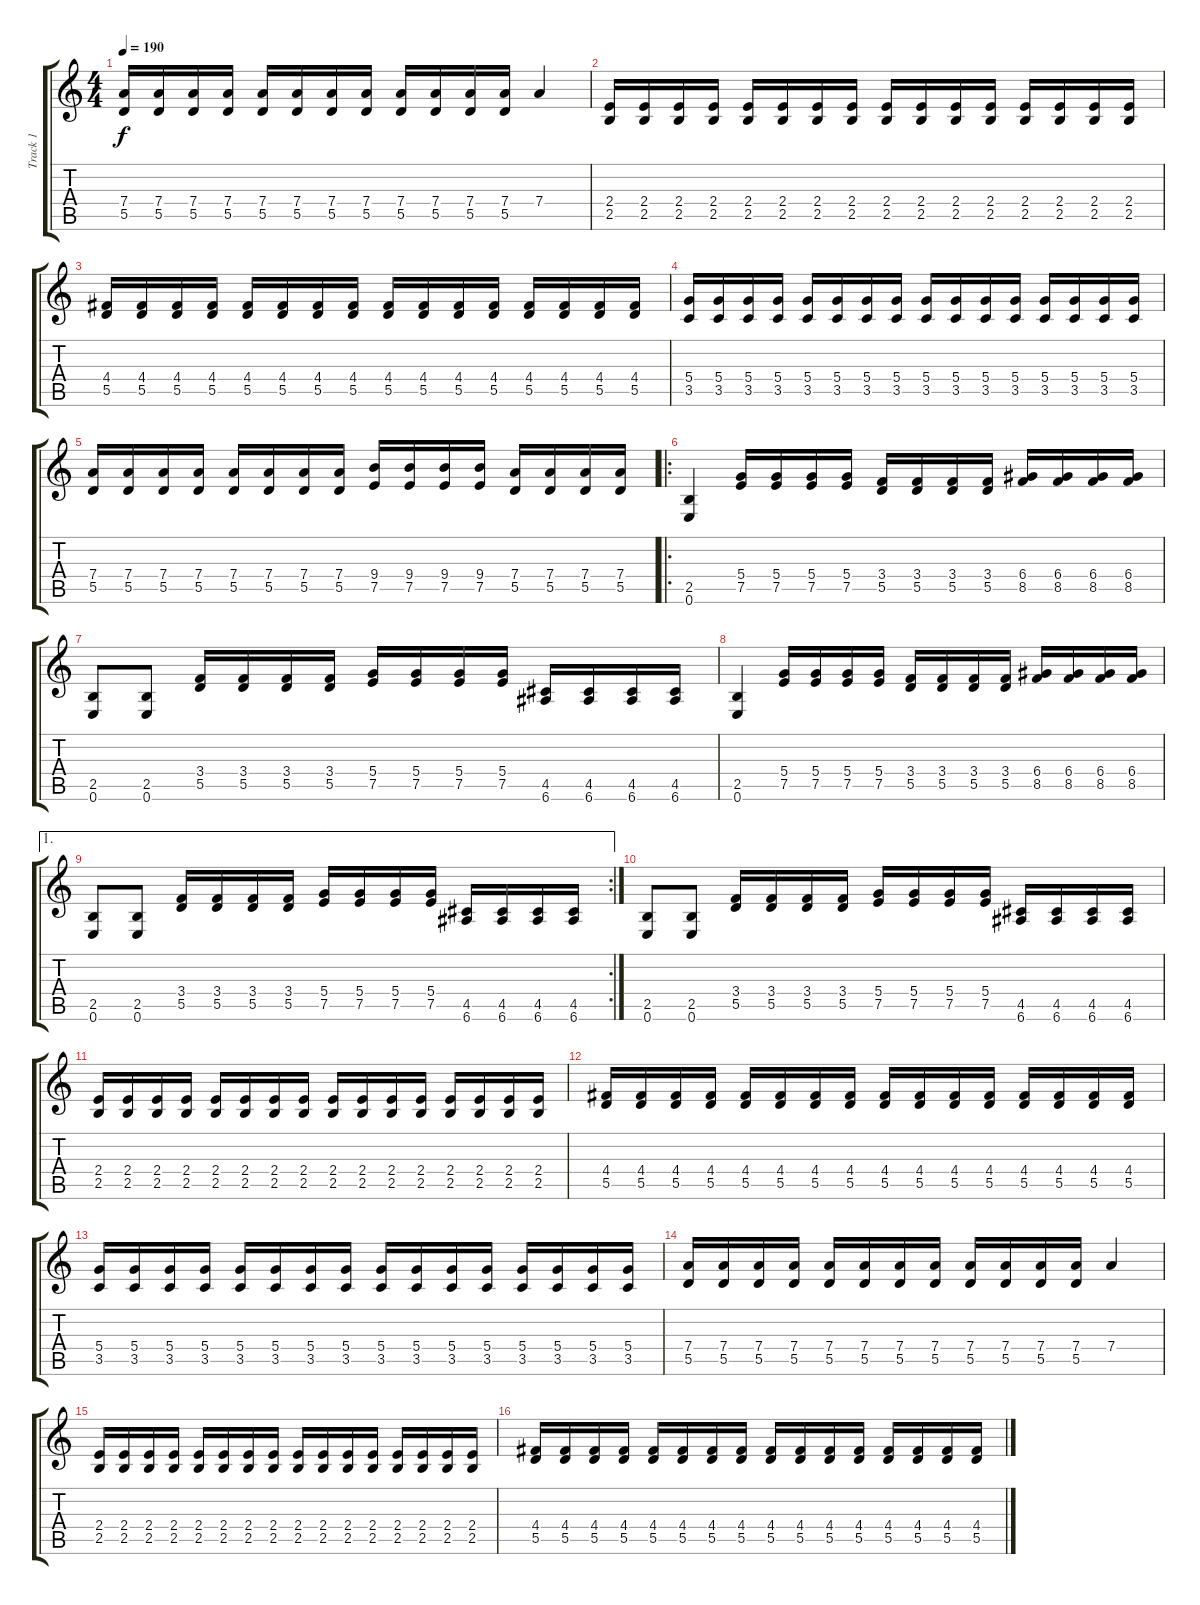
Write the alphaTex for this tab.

\track ("Track 1" "Track 1") {instrument distortionguitar}
\staff {score tabs}
\tuning (E4 B3 G3 D3 A2 E2) {hide}
\ts (4 4)
\tempo 190
\clef g2
\ks c
(7.4 5.5).16{dy f} (7.4 5.5).16 (7.4 5.5).16 (7.4 5.5).16 (7.4 5.5).16 (7.4 5.5).16 (7.4 5.5).16 (7.4 5.5).16 (7.4 5.5).16 (7.4 5.5).16 (7.4 5.5).16 (7.4 5.5).16 7.4.4 |
(2.4 2.5).16 (2.4 2.5).16 (2.4 2.5).16 (2.4 2.5).16 (2.4 2.5).16 (2.4 2.5).16 (2.4 2.5).16 (2.4 2.5).16 (2.4 2.5).16 (2.4 2.5).16 (2.4 2.5).16 (2.4 2.5).16 (2.4 2.5).16 (2.4 2.5).16 (2.4 2.5).16 (2.4 2.5).16 |
(4.4 5.5).16 (4.4 5.5).16 (4.4 5.5).16 (4.4 5.5).16 (4.4 5.5).16 (4.4 5.5).16 (4.4 5.5).16 (4.4 5.5).16 (4.4 5.5).16 (4.4 5.5).16 (4.4 5.5).16 (4.4 5.5).16 (4.4 5.5).16 (4.4 5.5).16 (4.4 5.5).16 (4.4 5.5).16 |
(5.4 3.5).16 (5.4 3.5).16 (5.4 3.5).16 (5.4 3.5).16 (5.4 3.5).16 (5.4 3.5).16 (5.4 3.5).16 (5.4 3.5).16 (5.4 3.5).16 (5.4 3.5).16 (5.4 3.5).16 (5.4 3.5).16 (5.4 3.5).16 (5.4 3.5).16 (5.4 3.5).16 (5.4 3.5).16 |
(7.4 5.5).16 (7.4 5.5).16 (7.4 5.5).16 (7.4 5.5).16 (7.4 5.5).16 (7.4 5.5).16 (7.4 5.5).16 (7.4 5.5).16 (9.4 7.5).16 (9.4 7.5).16 (9.4 7.5).16 (9.4 7.5).16 (7.4 5.5).16 (7.4 5.5).16 (7.4 5.5).16 (7.4 5.5).16 |
\ro
(2.5 0.6).4 (5.4 7.5).16 (5.4 7.5).16 (5.4 7.5).16 (5.4 7.5).16 (3.4 5.5).16 (3.4 5.5).16 (3.4 5.5).16 (3.4 5.5).16 (6.4 8.5).16 (6.4 8.5).16 (6.4 8.5).16 (6.4 8.5).16 |
(2.5 0.6).8 (2.5 0.6).8 (3.4 5.5).16 (3.4 5.5).16 (3.4 5.5).16 (3.4 5.5).16 (5.4 7.5).16 (5.4 7.5).16 (5.4 7.5).16 (5.4 7.5).16 (4.5 6.6).16 (4.5 6.6).16 (4.5 6.6).16 (4.5 6.6).16 |
(2.5 0.6).4 (5.4 7.5).16 (5.4 7.5).16 (5.4 7.5).16 (5.4 7.5).16 (3.4 5.5).16 (3.4 5.5).16 (3.4 5.5).16 (3.4 5.5).16 (6.4 8.5).16 (6.4 8.5).16 (6.4 8.5).16 (6.4 8.5).16 |
\ae 1
\rc 2
(2.5 0.6).8 (2.5 0.6).8 (3.4 5.5).16 (3.4 5.5).16 (3.4 5.5).16 (3.4 5.5).16 (5.4 7.5).16 (5.4 7.5).16 (5.4 7.5).16 (5.4 7.5).16 (4.5 6.6).16 (4.5 6.6).16 (4.5 6.6).16 (4.5 6.6).16 |
(2.5 0.6).8 (2.5 0.6).8 (3.4 5.5).16 (3.4 5.5).16 (3.4 5.5).16 (3.4 5.5).16 (5.4 7.5).16 (5.4 7.5).16 (5.4 7.5).16 (5.4 7.5).16 (4.5 6.6).16 (4.5 6.6).16 (4.5 6.6).16 (4.5 6.6).16 |
(2.4 2.5).16 (2.4 2.5).16 (2.4 2.5).16 (2.4 2.5).16 (2.4 2.5).16 (2.4 2.5).16 (2.4 2.5).16 (2.4 2.5).16 (2.4 2.5).16 (2.4 2.5).16 (2.4 2.5).16 (2.4 2.5).16 (2.4 2.5).16 (2.4 2.5).16 (2.4 2.5).16 (2.4 2.5).16 |
(4.4 5.5).16 (4.4 5.5).16 (4.4 5.5).16 (4.4 5.5).16 (4.4 5.5).16 (4.4 5.5).16 (4.4 5.5).16 (4.4 5.5).16 (4.4 5.5).16 (4.4 5.5).16 (4.4 5.5).16 (4.4 5.5).16 (4.4 5.5).16 (4.4 5.5).16 (4.4 5.5).16 (4.4 5.5).16 |
(5.4 3.5).16 (5.4 3.5).16 (5.4 3.5).16 (5.4 3.5).16 (5.4 3.5).16 (5.4 3.5).16 (5.4 3.5).16 (5.4 3.5).16 (5.4 3.5).16 (5.4 3.5).16 (5.4 3.5).16 (5.4 3.5).16 (5.4 3.5).16 (5.4 3.5).16 (5.4 3.5).16 (5.4 3.5).16 |
(7.4 5.5).16 (7.4 5.5).16 (7.4 5.5).16 (7.4 5.5).16 (7.4 5.5).16 (7.4 5.5).16 (7.4 5.5).16 (7.4 5.5).16 (7.4 5.5).16 (7.4 5.5).16 (7.4 5.5).16 (7.4 5.5).16 7.4.4 |
(2.4 2.5).16 (2.4 2.5).16 (2.4 2.5).16 (2.4 2.5).16 (2.4 2.5).16 (2.4 2.5).16 (2.4 2.5).16 (2.4 2.5).16 (2.4 2.5).16 (2.4 2.5).16 (2.4 2.5).16 (2.4 2.5).16 (2.4 2.5).16 (2.4 2.5).16 (2.4 2.5).16 (2.4 2.5).16 |
(4.4 5.5).16 (4.4 5.5).16 (4.4 5.5).16 (4.4 5.5).16 (4.4 5.5).16 (4.4 5.5).16 (4.4 5.5).16 (4.4 5.5).16 (4.4 5.5).16 (4.4 5.5).16 (4.4 5.5).16 (4.4 5.5).16 (4.4 5.5).16 (4.4 5.5).16 (4.4 5.5).16 (4.4 5.5).16
